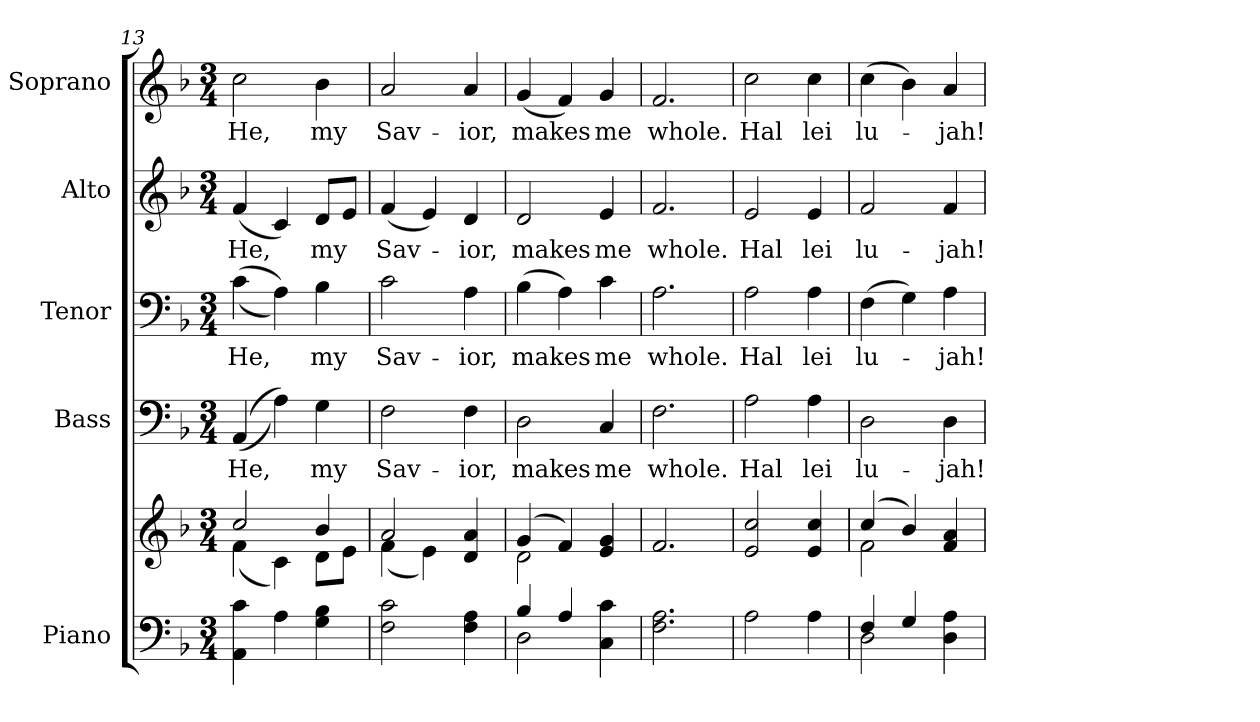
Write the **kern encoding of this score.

**kern	**kern	**kern	**text	**kern	**text	**kern	**text	**kern	**text
*part5	*part5	*part4	*part4	*part3	*part3	*part2	*part2	*part1	*part1
*staff6	*staff5	*staff4	*staff4	*staff3	*staff3	*staff2	*staff2	*staff1	*staff1
*I"Piano	*	*I"Bass	*	*I"Tenor	*	*I"Alto	*	*I"Soprano	*
*I'Pno.	*	*I'B.	*	*I'T.	*	*I'A.	*	*I'S.	*
!!LO:PB:g=z
*clefF4	*clefG2	*clefF4	*	*clefF4	*	*clefG2	*	*clefG2	*
*k[b-]	*k[b-]	*k[b-]	*	*k[b-]	*	*k[b-]	*	*k[b-]	*
*F:	*F:	*F:	*	*F:	*	*F:	*	*F:	*
*M3/4	*M3/4	*M3/4	*	*M3/4	*	*M3/4	*	*M3/4	*
=13	=13	=13	=13	=13	=13	=13	=13	=13	=13
*	*^	*	*	*	*	*	*	*	*
!	!	!	!	!LO:LY:b:color=#000000	!	!	!	!	!	!
!	!	!	!	!	!	!LO:LY:b:color=#000000	!	!	!	!
!	!	!	!	!	!	!	!	!LO:LY:b:color=#000000	!	!
!	!	!	!	!	!	!	!	!	!	!LO:LY:b:color=#000000
4AAi\ 4ci	2cci/	(4fi\	((4AAi/	He,	((4ci\	He,	(4fi/	He,	2cci\	He,
4Ai\	.	4ci\)	4Ai\))	.	4Ai\))	.	4ci/)	.	.	.
!	!	!	!	!LO:LY:b:color=#000000	!	!	!	!	!	!
!	!	!	!	!	!	!LO:LY:b:color=#000000	!	!	!	!
!	!	!	!	!	!	!	!	!LO:LY:b:color=#000000	!	!
!	!	!	!	!	!	!	!	!	!	!LO:LY:b:color=#000000
4Gi\ 4B-i	4b-i/	8di\L	4Gi\	my	4B-i\	my	8di/L	my	4b-i\	my
.	.	8ei\J	.	.	.	.	8ei/J	.	.	.
=14	=14	=14	=14	=14	=14	=14	=14	=14	=14	=14
!	!	!	!	!LO:LY:b:color=#000000	!	!	!	!	!	!
!	!	!	!	!	!	!LO:LY:b:color=#000000	!	!	!	!
!	!	!	!	!	!	!	!	!LO:LY:b:color=#000000	!	!
!	!	!	!	!	!	!	!	!	!	!LO:LY:b:color=#000000
2Fi\ 2ci	2ai/	(4fi\	2Fi\	Sav-	2ci\	Sav-	(4fi/	Sav-	2ai/	Sav-
.	.	4ei\)	.	.	.	.	4ei/)	.	.	.
!	!	!	!	!LO:LY:b:color=#000000	!	!	!	!	!	!
!	!	!	!	!	!	!LO:LY:b:color=#000000	!	!	!	!
!	!	!	!	!	!	!	!	!LO:LY:b:color=#000000	!	!
!	!	!	!	!	!	!	!	!	!	!LO:LY:b:color=#000000
4Fi\ 4Ai	4di/ 4ai	4ryy	4Fi\	-ior,	4Ai\	-ior,	4di/	-ior,	4ai/	-ior,
=15	=15	=15	=15	=15	=15	=15	=15	=15	=15	=15
*^	*	*	*	*	*	*	*	*	*	*
!	!	!	!	!	!LO:LY:b:color=#000000	!	!	!	!	!	!
!	!	!	!	!	!	!	!LO:LY:b:color=#000000	!	!	!	!
!	!	!	!	!	!	!	!	!	!LO:LY:b:color=#000000	!	!
!	!	!	!	!	!	!	!	!	!	!	!LO:LY:b:color=#000000
4B-i/	2Di\	(4gi/	2di\	2Di\	makes	(4B-i\	makes	2di/	makes	(4gi/	makes
4Ai/	.	4fi/)	.	.	.	4Ai\)	.	.	.	4fi/)	.
!	!	!	!	!	!LO:LY:b:color=#000000	!	!	!	!	!	!
!	!	!	!	!	!	!	!LO:LY:b:color=#000000	!	!	!	!
!	!	!	!	!	!	!	!	!	!LO:LY:b:color=#000000	!	!
!	!	!	!	!	!	!	!	!	!	!	!LO:LY:b:color=#000000
4Ci\ 4ci	4ryy	4ei/ 4gi	4ryy	4Ci/	me	4ci\	me	4ei/	me	4gi/	me
*v	*v	*	*	*	*	*	*	*	*	*	*
*	*v	*v	*	*	*	*	*	*	*	*
=16	=16	=16	=16	=16	=16	=16	=16	=16	=16
*^	*^	*	*	*	*	*	*	*	*
!	!	!	!	!	!LO:LY:b:color=#000000	!	!	!	!	!	!
*v	*v	*	*	*	*	*	*	*	*	*	*
*	*v	*v	*	*	*	*	*	*	*	*
*^	*^	*	*	*	*	*	*	*	*
!	!	!	!	!	!	!	!LO:LY:b:color=#000000	!	!	!	!
*v	*v	*	*	*	*	*	*	*	*	*	*
*	*v	*v	*	*	*	*	*	*	*	*
*^	*^	*	*	*	*	*	*	*	*
!	!	!	!	!	!	!	!	!	!LO:LY:b:color=#000000	!	!
*v	*v	*	*	*	*	*	*	*	*	*	*
*	*v	*v	*	*	*	*	*	*	*	*
*^	*^	*	*	*	*	*	*	*	*
!	!	!	!	!	!	!	!	!	!	!	!LO:LY:b:color=#000000
*v	*v	*	*	*	*	*	*	*	*	*	*
*	*v	*v	*	*	*	*	*	*	*	*
2.Fi\ 2.Ai	2.fi/	2.Fi\	whole.	2.Ai\	whole.	2.fi/	whole.	2.fi/	whole.
!!LO:PB:g=z
=17	=17	=17	=17	=17	=17	=17	=17	=17	=17
!	!	!	!LO:LY:b:color=#000000	!	!	!	!	!	!
!	!	!	!	!	!LO:LY:b:color=#000000	!	!	!	!
!	!	!	!	!	!	!	!LO:LY:b:color=#000000	!	!
!	!	!	!	!	!	!	!	!	!LO:LY:b:color=#000000
2Ai\	2ei/ 2cci	2Ai\	Hal	2Ai\	Hal	2ei/	Hal	2cci\	Hal
!	!	!	!LO:LY:b:color=#000000	!	!	!	!	!	!
!	!	!	!	!	!LO:LY:b:color=#000000	!	!	!	!
!	!	!	!	!	!	!	!LO:LY:b:color=#000000	!	!
!	!	!	!	!	!	!	!	!	!LO:LY:b:color=#000000
4Ai\	4ei/ 4cci	4Ai\	lei	4Ai\	lei	4ei/	lei	4cci\	lei
=18	=18	=18	=18	=18	=18	=18	=18	=18	=18
*^	*^	*	*	*	*	*	*	*	*
!	!	!	!	!	!LO:LY:b:color=#000000	!	!	!	!	!	!
!	!	!	!	!	!	!	!LO:LY:b:color=#000000	!	!	!	!
!	!	!	!	!	!	!	!	!	!LO:LY:b:color=#000000	!	!
!	!	!	!	!	!	!	!	!	!	!	!LO:LY:b:color=#000000
4Fi/	2Di\	(4cci/	2fi\	2Di\	lu-	(4Fi\	lu-	2fi/	lu-	(4cci\	lu-
4Gi/	.	4b-i/)	.	.	.	4Gi\)	.	.	.	4b-i\)	.
!	!	!	!	!	!LO:LY:b:color=#000000	!	!	!	!	!	!
!	!	!	!	!	!	!	!LO:LY:b:color=#000000	!	!	!	!
!	!	!	!	!	!	!	!	!	!LO:LY:b:color=#000000	!	!
!	!	!	!	!	!	!	!	!	!	!	!LO:LY:b:color=#000000
4Di\ 4Ai	4ryy	4fi/ 4ai	4ryy	4Di\	-jah!	4Ai\	-jah!	4fi/	-jah!	4ai/	-jah!
*v	*v	*	*	*	*	*	*	*	*	*	*
*	*v	*v	*	*	*	*	*	*	*	*
=	=	=	=	=	=	=	=	=	=
*-	*-	*-	*-	*-	*-	*-	*-	*-	*-
